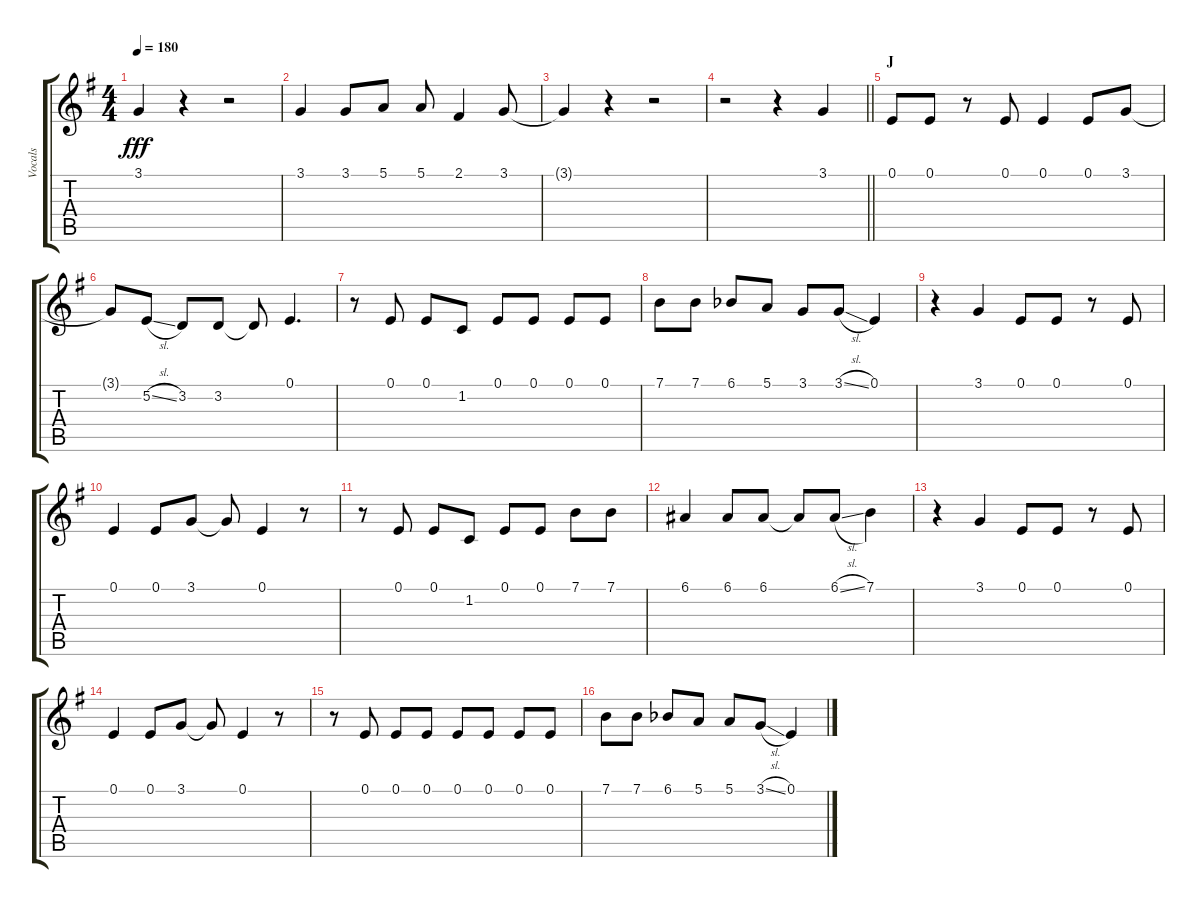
\track ("Vocals" "Vocals") {instrument voiceoohs}
\staff {score tabs}
\tuning (E4 B3 G3 D3 A2 E2) {hide}
\ts (4 4)
\tempo 180
\clef g2
\ks g
3.1{t}.4{dy fff} r.4 r.2 |
3.1.4 3.1.8 5.1.8 5.1.8 2.1.4 3.1.8 |
3.1{t}.4 r.4 r.2 |
\barLineRight lightlight
r.2 r.4 3.1.4 |
\section ("" "J")
0.1.8 0.1.8 r.8 0.1.8 0.1.4 0.1.8 3.1.8 |
3.1{t}.8 5.2{sl}.8 3.2.8 3.2.8 3.2{t}.8 0.1.4{d} |
r.8 0.1.8 0.1.8 1.2.8 0.1.8 0.1.8 0.1.8 0.1.8 |
7.1.8 7.1.8 6.1{acc b}.8 5.1.8 3.1.8 3.1{sl}.8 0.1.4 |
r.4 3.1.4 0.1.8 0.1.8 r.8 0.1.8 |
0.1.4 0.1.8 3.1.8 3.1{t}.8 0.1.4 r.8 |
r.8 0.1.8 0.1.8 1.2.8 0.1.8 0.1.8 7.1.8 7.1.8 |
6.1.4 6.1.8 6.1.8 6.1{t}.8 6.1{sl}.8 7.1.4 |
r.4 3.1.4 0.1.8 0.1.8 r.8 0.1.8 |
0.1.4 0.1.8 3.1.8 3.1{t}.8 0.1.4 r.8 |
r.8 0.1.8 0.1.8 0.1.8 0.1.8 0.1.8 0.1.8 0.1.8 |
7.1.8 7.1.8 6.1{acc b}.8 5.1.8 5.1.8 3.1{sl}.8 0.1.4
